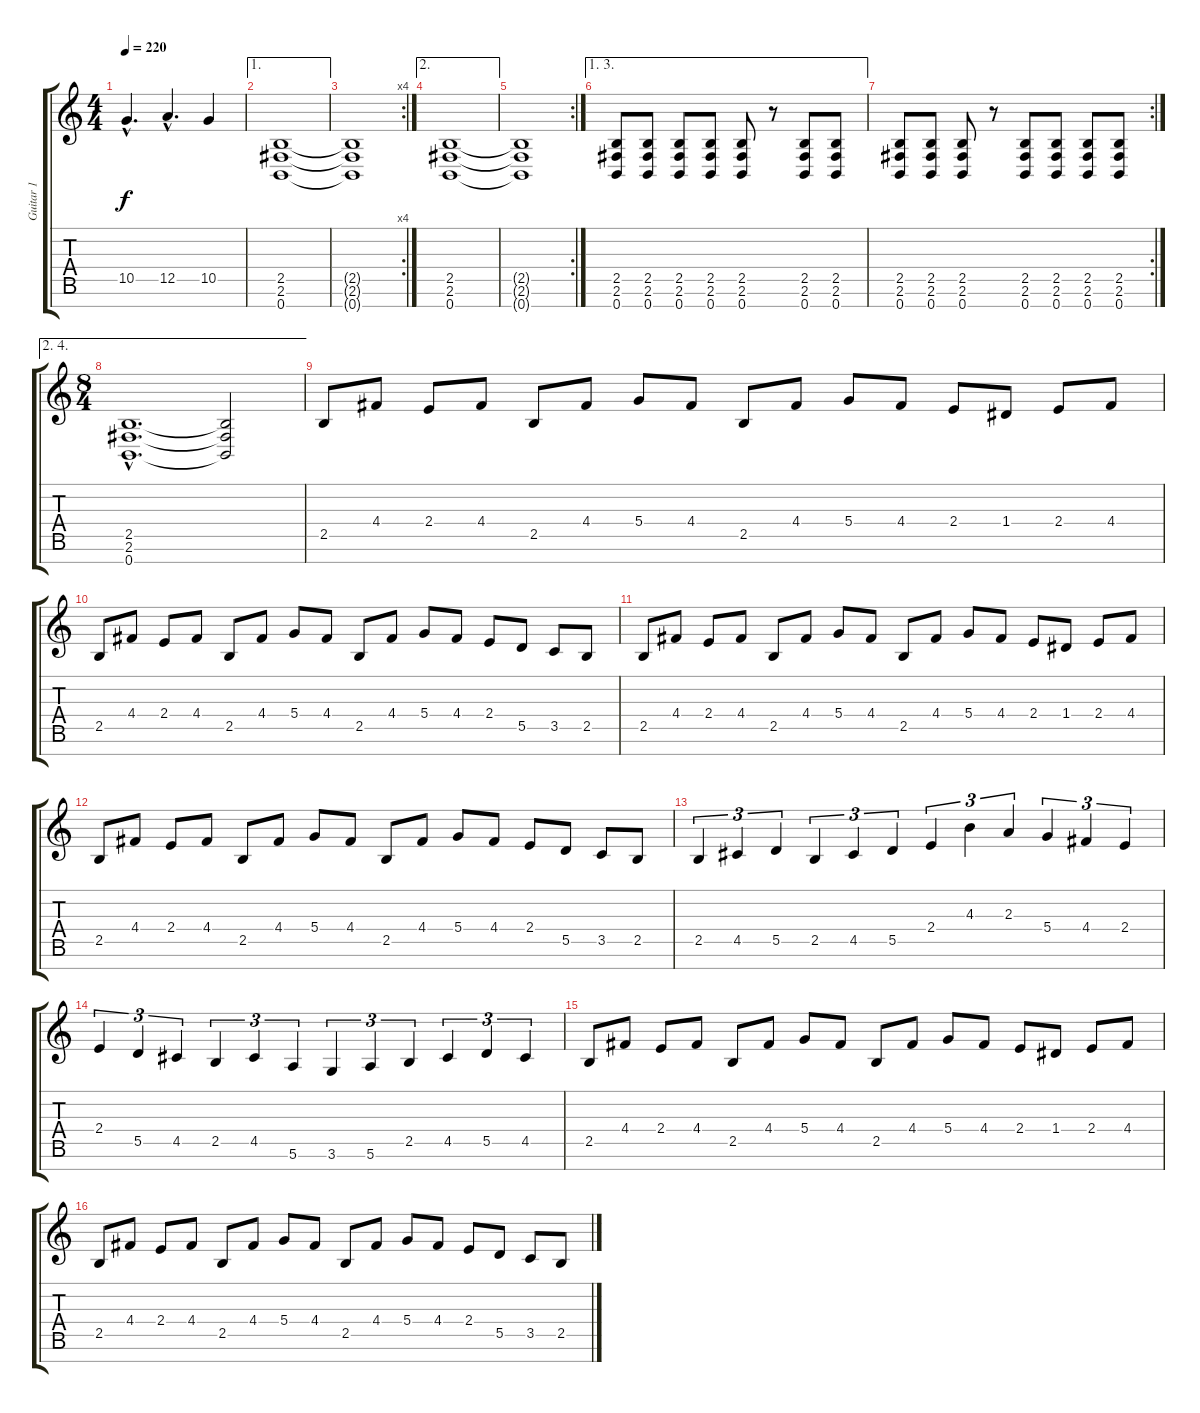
\track ("Guitar 1" "Guitar 1") {instrument distortionguitar}
\staff {score tabs}
\tuning (E4 B3 G3 D3 A2 E2 B1) {hide}
\ts (4 4)
\tempo 220
\clef g2
\ks c
10.5{hac}.4{d dy f} 12.5{hac}.4{d} 10.5.4 |
\ae 1
(2.5 2.6 0.7).1 |
\rc 4
(2.5{t} 2.6{t} 0.7{t}).1 |
\ae 2
(2.5 2.6 0.7).1 |
\rc 2
(2.5{t} 2.6{t} 0.7{t}).1 |
\ae (1 3)
(2.5 2.6 0.7).8 (2.5 2.6 0.7).8 (2.5 2.6 0.7).8 (2.5 2.6 0.7).8 (2.5 2.6 0.7).8 r.8 (2.5 2.6 0.7).8 (2.5 2.6 0.7).8 |
\rc 2
(2.5 2.6 0.7).8 (2.5 2.6 0.7).8 (2.5 2.6 0.7).8 r.8 (2.5 2.6 0.7).8 (2.5 2.6 0.7).8 (2.5 2.6 0.7).8 (2.5 2.6 0.7).8 |
\ae (2 4)
\ts (8 4)
(2.5{hac} 2.6{hac} 0.7{hac}).1{d} (2.5{t} 2.6{t} 0.7{t}).2 |
2.5.8 4.4.8 2.4.8 4.4.8 2.5.8 4.4.8 5.4.8 4.4.8 2.5.8 4.4.8 5.4.8 4.4.8 2.4.8 1.4.8 2.4.8 4.4.8 |
2.5.8 4.4.8 2.4.8 4.4.8 2.5.8 4.4.8 5.4.8 4.4.8 2.5.8 4.4.8 5.4.8 4.4.8 2.4.8 5.5.8 3.5.8 2.5.8 |
2.5.8 4.4.8 2.4.8 4.4.8 2.5.8 4.4.8 5.4.8 4.4.8 2.5.8 4.4.8 5.4.8 4.4.8 2.4.8 1.4.8 2.4.8 4.4.8 |
2.5.8 4.4.8 2.4.8 4.4.8 2.5.8 4.4.8 5.4.8 4.4.8 2.5.8 4.4.8 5.4.8 4.4.8 2.4.8 5.5.8 3.5.8 2.5.8 |
2.5.4{tu (3 2)} 4.5.4{tu (3 2)} 5.5.4{tu (3 2)} 2.5.4{tu (3 2)} 4.5.4{tu (3 2)} 5.5.4{tu (3 2)} 2.4.4{tu (3 2)} 4.3.4{tu (3 2)} 2.3.4{tu (3 2)} 5.4.4{tu (3 2)} 4.4.4{tu (3 2)} 2.4.4{tu (3 2)} |
2.4.4{tu (3 2)} 5.5.4{tu (3 2)} 4.5.4{tu (3 2)} 2.5.4{tu (3 2)} 4.5.4{tu (3 2)} 5.6.4{tu (3 2)} 3.6.4{tu (3 2)} 5.6.4{tu (3 2)} 2.5.4{tu (3 2)} 4.5.4{tu (3 2)} 5.5.4{tu (3 2)} 4.5.4{tu (3 2)} |
2.5.8 4.4.8 2.4.8 4.4.8 2.5.8 4.4.8 5.4.8 4.4.8 2.5.8 4.4.8 5.4.8 4.4.8 2.4.8 1.4.8 2.4.8 4.4.8 |
2.5.8 4.4.8 2.4.8 4.4.8 2.5.8 4.4.8 5.4.8 4.4.8 2.5.8 4.4.8 5.4.8 4.4.8 2.4.8 5.5.8 3.5.8 2.5.8
